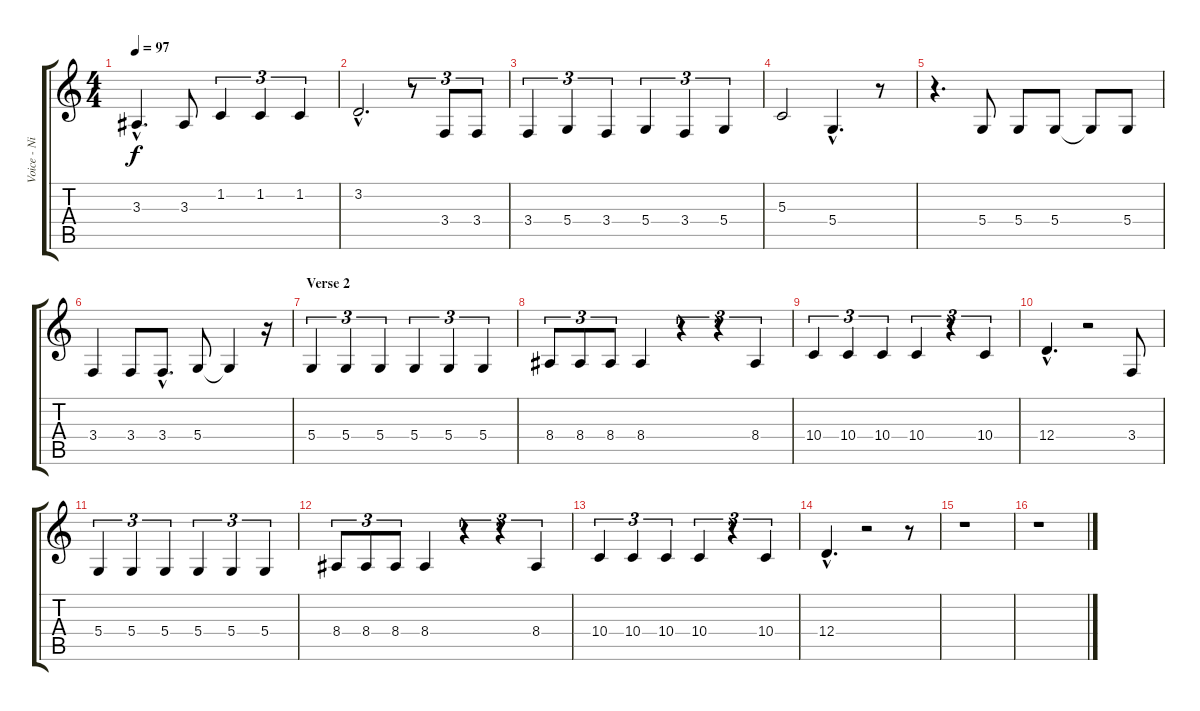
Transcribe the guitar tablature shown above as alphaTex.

\track ("Voice - Nick Cave" "Voice - Ni") {instrument altosax}
\staff {score tabs}
\tuning (E4 B3 G3 D3 A2 E2) {hide}
\ts (4 4)
\tempo 97
\clef g2
\ks c
3.3{hac}.4{d dy f} 3.3.8 1.2.4{tu (3 2)} 1.2.4{tu (3 2)} 1.2.4{tu (3 2)} |
3.2{hac}.2{d} r.8{tu (3 2)} 3.4.8{tu (3 2)} 3.4.8{tu (3 2)} |
3.4.4{tu (3 2)} 5.4.4{tu (3 2)} 3.4.4{tu (3 2)} 5.4.4{tu (3 2)} 3.4.4{tu (3 2)} 5.4.4{tu (3 2)} |
5.3.2 5.4{hac}.4{d} r.8 |
r.4{d} 5.4.8 5.4.8 5.4.8 5.4{t}.8 5.4.8 |
3.4.4 3.4.8 3.4{hac}.8{d} 5.4.8 5.4{t}.4 r.16 |
\section ("" "Verse 2")
5.4.4{tu (3 2)} 5.4.4{tu (3 2)} 5.4.4{tu (3 2)} 5.4.4{tu (3 2)} 5.4.4{tu (3 2)} 5.4.4{tu (3 2)} |
8.4.8{tu (3 2)} 8.4.8{tu (3 2)} 8.4.8{tu (3 2)} 8.4.4 r.4{tu (3 2)} r.4{tu (3 2)} 8.4.4{tu (3 2)} |
10.4.4{tu (3 2)} 10.4.4{tu (3 2)} 10.4.4{tu (3 2)} 10.4.4{tu (3 2)} r.4{tu (3 2)} 10.4.4{tu (3 2)} |
12.4{hac}.4{d} r.2 3.4.8 |
5.4.4{tu (3 2)} 5.4.4{tu (3 2)} 5.4.4{tu (3 2)} 5.4.4{tu (3 2)} 5.4.4{tu (3 2)} 5.4.4{tu (3 2)} |
8.4.8{tu (3 2)} 8.4.8{tu (3 2)} 8.4.8{tu (3 2)} 8.4.4 r.4{tu (3 2)} r.4{tu (3 2)} 8.4.4{tu (3 2)} |
10.4.4{tu (3 2)} 10.4.4{tu (3 2)} 10.4.4{tu (3 2)} 10.4.4{tu (3 2)} r.4{tu (3 2)} 10.4.4{tu (3 2)} |
12.4{hac}.4{d} r.2 r.8 |
r.1 |
r.1
